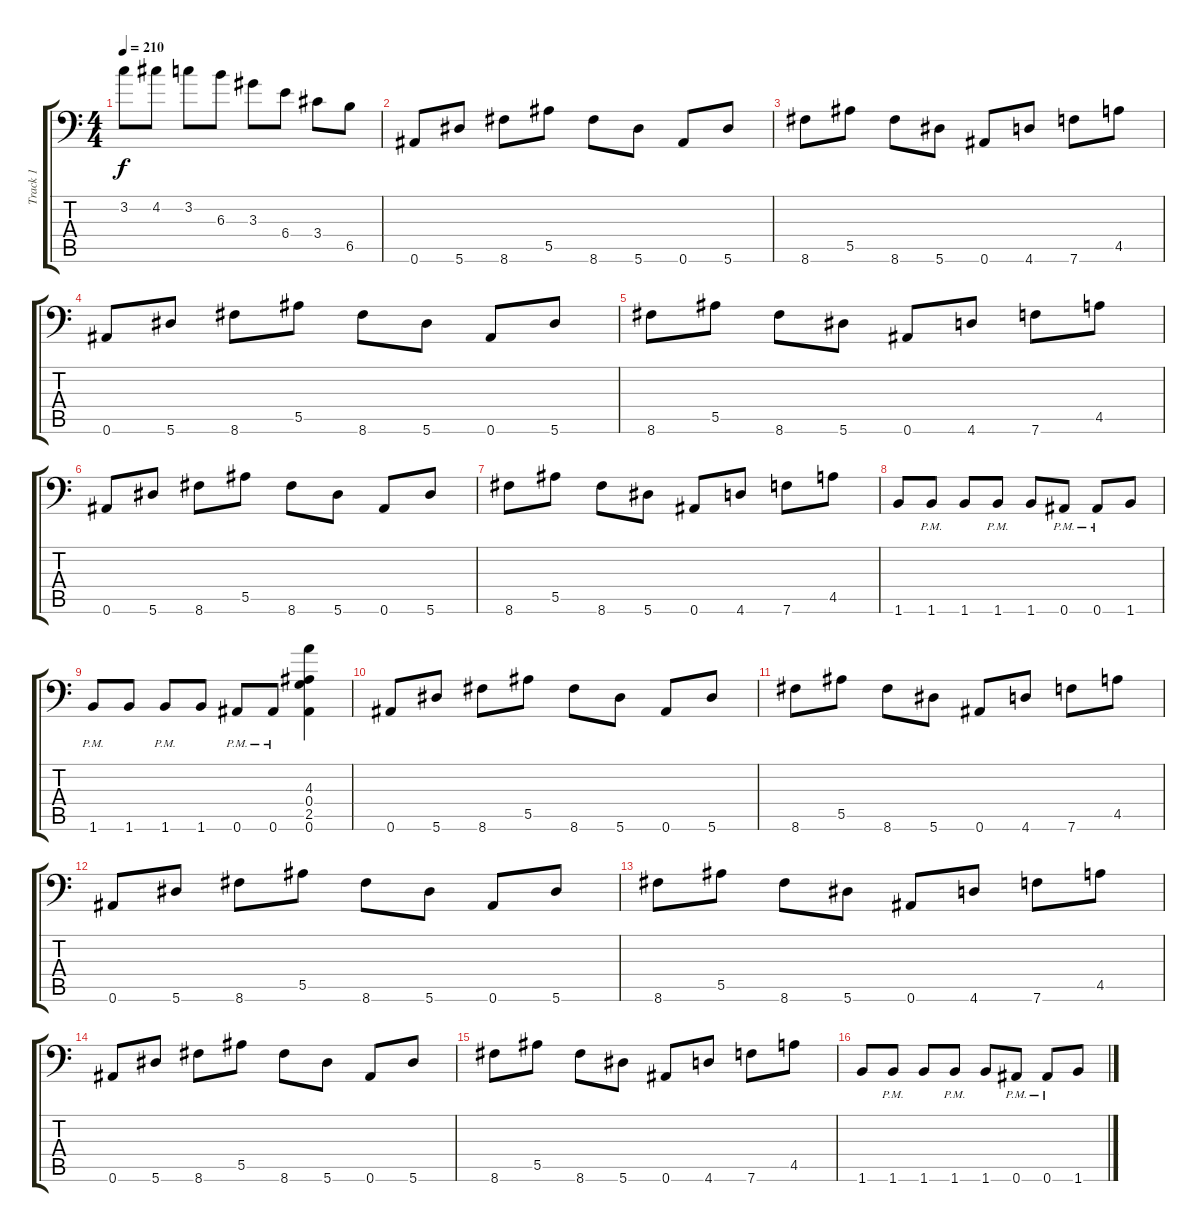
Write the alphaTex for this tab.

\track ("Track 1" "Track 1") {instrument distortionguitar}
\staff {score tabs}
\tuning (D4 A3 F3 Bb2 F2 Bb1) {hide}
\ts (4 4)
\tempo 210
\clef f4
\ks c
3.2.8{dy f} 4.2.8 3.2.8 6.3.8 3.3.8 6.4.8 3.4.8 6.5.8 |
0.6.8 5.6.8 8.6.8 5.5.8 8.6.8 5.6.8 0.6.8 5.6.8 |
8.6.8 5.5.8 8.6.8 5.6.8 0.6.8 4.6.8 7.6.8 4.5.8 |
0.6.8 5.6.8 8.6.8 5.5.8 8.6.8 5.6.8 0.6.8 5.6.8 |
8.6.8 5.5.8 8.6.8 5.6.8 0.6.8 4.6.8 7.6.8 4.5.8 |
0.6.8 5.6.8 8.6.8 5.5.8 8.6.8 5.6.8 0.6.8 5.6.8 |
8.6.8 5.5.8 8.6.8 5.6.8 0.6.8 4.6.8 7.6.8 4.5.8 |
1.6.8 1.6{pm}.8 1.6.8 1.6{pm}.8 1.6.8 0.6{pm}.8 0.6{pm}.8 1.6.8 |
1.6{pm}.8 1.6.8 1.6{pm}.8 1.6.8 0.6{pm}.8 0.6{pm}.8 (4.3 0.4 2.5 0.6).4 |
0.6.8 5.6.8 8.6.8 5.5.8 8.6.8 5.6.8 0.6.8 5.6.8 |
8.6.8 5.5.8 8.6.8 5.6.8 0.6.8 4.6.8 7.6.8 4.5.8 |
0.6.8 5.6.8 8.6.8 5.5.8 8.6.8 5.6.8 0.6.8 5.6.8 |
8.6.8 5.5.8 8.6.8 5.6.8 0.6.8 4.6.8 7.6.8 4.5.8 |
0.6.8 5.6.8 8.6.8 5.5.8 8.6.8 5.6.8 0.6.8 5.6.8 |
8.6.8 5.5.8 8.6.8 5.6.8 0.6.8 4.6.8 7.6.8 4.5.8 |
1.6.8 1.6{pm}.8 1.6.8 1.6{pm}.8 1.6.8 0.6{pm}.8 0.6{pm}.8 1.6.8
